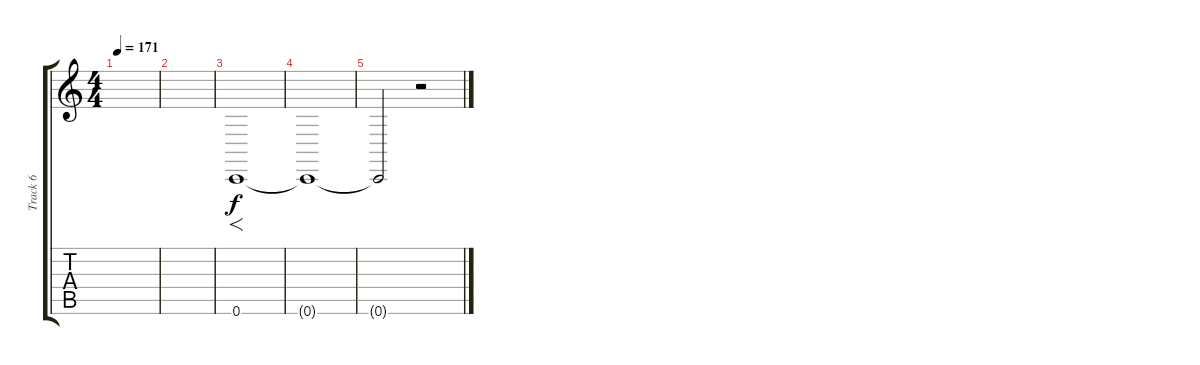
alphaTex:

\track ("Track 6" "Track 6") {instrument synthstrings1}
\staff {score tabs}
\tuning (D4 A3 F3 C3 G2 C2) {hide}
\ts (4 4)
\tempo 171
\clef g2
\ks c
|
|
0.6.1{f} |
0.6{t}.1 |
0.6{t}.2 r.2
